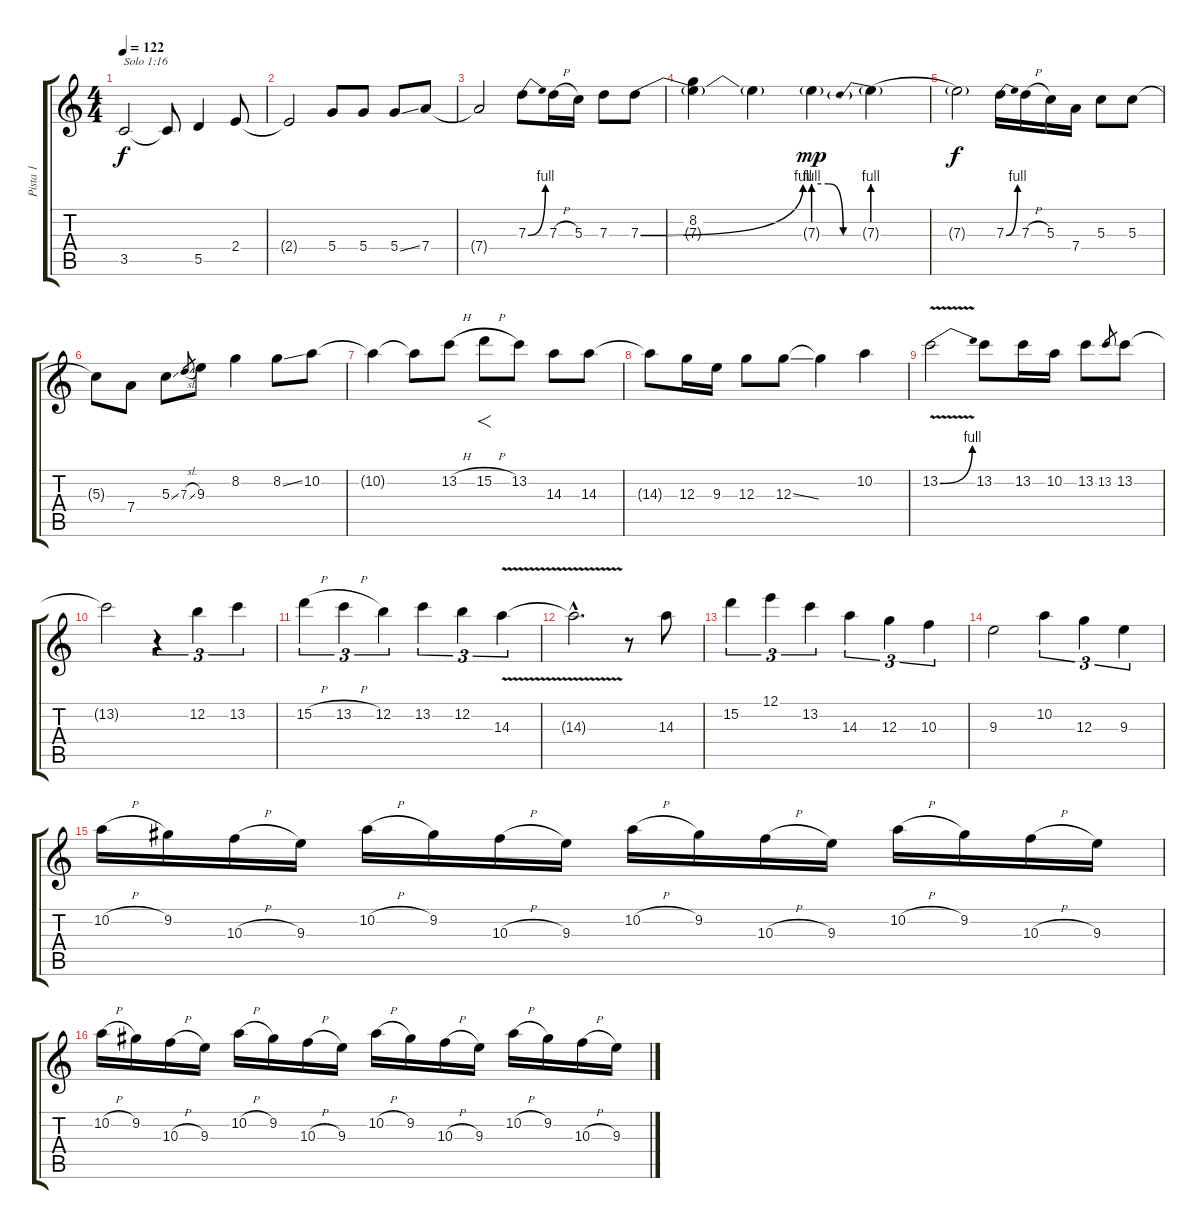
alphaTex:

\track ("Pista 1" "Pista 1") {instrument distortionguitar}
\staff {score tabs}
\tuning (E4 B3 G3 D3 A2 E2) {hide}
\ts (4 4)
\tempo 122
\clef g2
\ks c
3.5.2{txt "Solo 1:16" dy f instrument distortionguitar} 3.5{t}.8 5.5.4 2.4.8 |
2.4{t}.2 5.4.8 5.4.8 5.4{ss}.8 7.4.8 |
7.4{t}.2 7.3{be (bend 0 0 60 4)}.8 7.3{h}.16 5.3.16 7.3.8 7.3{be (bend 0 0 60 4)}.8 |
(8.2 7.3{t}).4 7.3{t}.4 7.3{be (custom 0 4 20 4 40 0 60 0) g}.4{dy mp} 7.3{be (prebend 0 4 60 4) g}.4 |
7.3{t}.2{dy f} 7.3{be (bend 0 0 60 4)}.16 7.3{h}.16 5.3.16 7.4.16 5.3.8 5.3.8 |
5.3{t}.8 7.4.8 5.3{ss}.8 7.3{sl}.8{gr} 9.3.8 8.2.4 8.2{ss}.8 10.2.8 |
10.2{t}.4 10.2{t}.8 13.2{h}.8 15.2{h}.8{f} 13.2.8 14.3.8 14.3.8 |
14.3{t}.8 12.3.16 9.3.16 12.3.8 12.3{ss}.8 12.3{t}.4 10.2.4 |
13.2{be (bend 0 0 60 4) v}.2 13.2.8 13.2.16 10.2.16 13.2.8 13.2.8{gr} 13.2.8 |
13.2{t}.2 r.4{tu (3 2)} 12.2.4{tu (3 2)} 13.2.4{tu (3 2)} |
15.2{h}.4{tu (3 2)} 13.2{h}.4{tu (3 2)} 12.2.4{tu (3 2)} 13.2.4{tu (3 2)} 12.2.4{tu (3 2)} 14.3{v}.4{tu (3 2)} |
14.3{hac t}.2{d} r.8 14.3.8 |
15.2.4{tu (3 2)} 12.1.4{tu (3 2)} 13.2.4{tu (3 2)} 14.3.4{tu (3 2)} 12.3.4{tu (3 2)} 10.3.4{tu (3 2)} |
9.3.2 10.2.4{tu (3 2)} 12.3.4{tu (3 2)} 9.3.4{tu (3 2)} |
10.2{h}.16 9.2.16 10.3{h}.16 9.3.16 10.2{h}.16 9.2.16 10.3{h}.16 9.3.16 10.2{h}.16 9.2.16 10.3{h}.16 9.3.16 10.2{h}.16 9.2.16 10.3{h}.16 9.3.16 |
10.2{h}.16 9.2.16 10.3{h}.16 9.3.16 10.2{h}.16 9.2.16 10.3{h}.16 9.3.16 10.2{h}.16 9.2.16 10.3{h}.16 9.3.16 10.2{h}.16 9.2.16 10.3{h}.16 9.3.16
